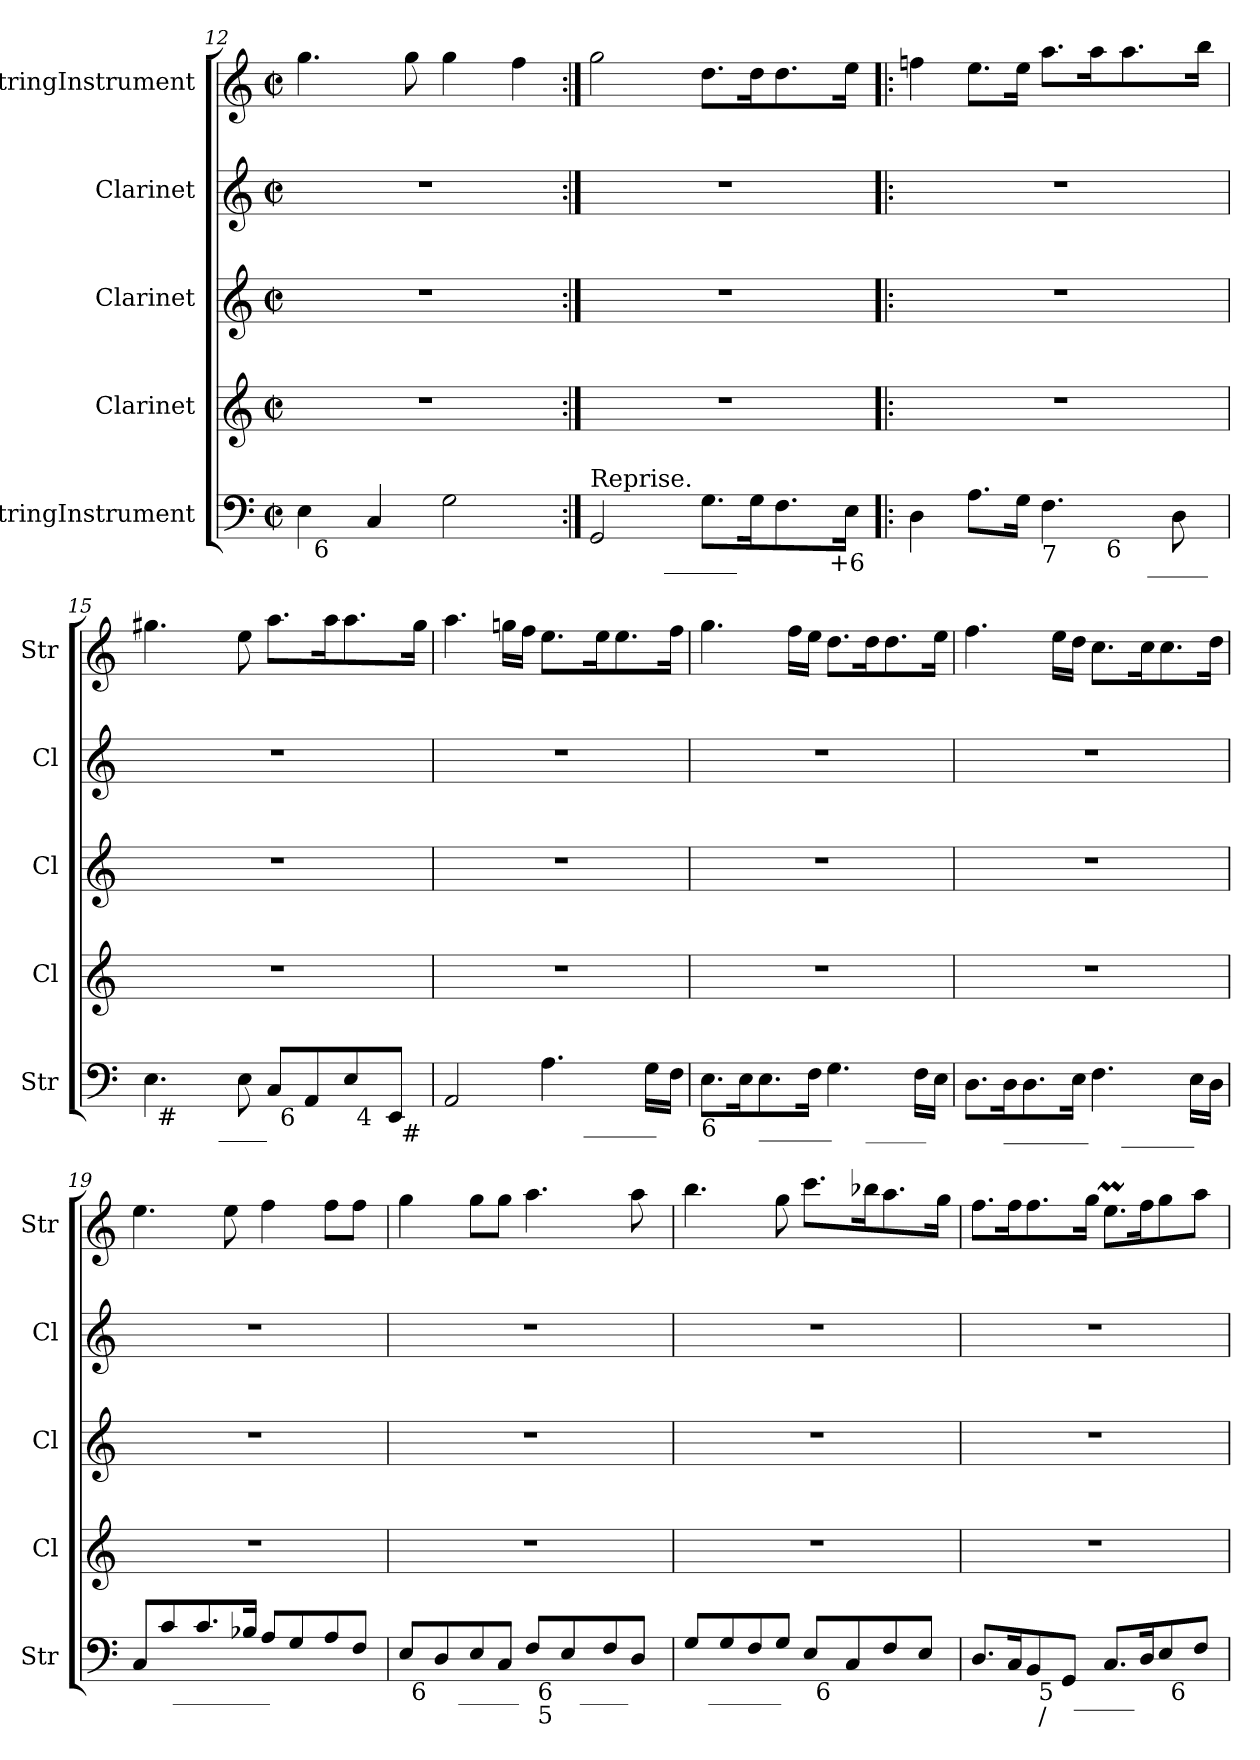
**kern	**kern	**kern	**kern	**kern
*part5	*part4	*part3	*part2	*part1
*staff5	*staff4	*staff3	*staff2	*staff1
*I"StringInstrument	*I"Clarinet	*I"Clarinet	*I"Clarinet	*I"StringInstrument
*I'Str	*I'Cl	*I'Cl	*I'Cl	*I'Str
*clefF4	*clefG2	*clefG2	*clefG2	*clefG2
*	*ITrd1c2	*ITrd1c2	*ITrd1c2	*
*k[]	*k[b-e-]	*k[b-e-]	*k[b-e-]	*k[]
*C:	*B-:	*B-:	*B-:	*C:
*M2/2	*M2/2	*M2/2	*M2/2	*M2/2
*met(c|)	*met(c|)	*met(c|)	*met(c|)	*met(c|)
=12	=12	=12	=12	=12
*^	*	*	*	*
4E\	32ryy	1r	1r	1r	4.gg\
!	!LO:TX:b:t=6	!	!	!	!
.	2ryy	.	.	.	.
4C/	.	.	.	.	.
.	.	.	.	.	8gg\
2G\	.	.	.	.	4gg\
.	4...ryy	.	.	.	.
.	.	.	.	.	4ff\
!!LO:LB:g=z
=13:|!	=13:|!	=13:|!	=13:|!	=13:|!	=13:|!
!LO:TX:a:t=Reprise.	!	!	!	!	!
*	*^	*	*	*	*
2GG/	4.ryy	2ryy	1r	1r	1r	2gg\
!	!LO:TX:b:t=______	!	!	!	!	!
.	2ryy	.	.	.	.	.
8.G\L	.	4ryy	.	.	.	8.dd\L
16G\k	.	.	.	.	.	16dd\k
8.F\	.	8ryy	.	.	.	8.dd\
.	8ryy	32ryy	.	.	.	.
!	!	!LO:TX:b:t=+6	!	!	!	!
.	.	16.ryy	.	.	.	.
16E\Jk	.	.	.	.	.	16ee\Jk
=14!|:	=14!|:	=14!|:	=14!|:	=14!|:	=14!|:	=14!|:
4D\	2ryy	2ryy	1r	1r	1r	4ffn\
8.A\L	.	.	.	.	.	8.ee\L
16G\Jk	.	.	.	.	.	16ee\Jk
!LO:TX:b:t=7	!	!	!	!	!	!
4.F\	8..ryy	4ryy	.	.	.	8.aa\L
.	.	.	.	.	.	16aa\k
!	!LO:TX:b:t=6	!	!	!	!	!
.	4ryy	.	.	.	.	.
.	.	16ryy	.	.	.	8.aa\
!	!	!LO:TX:b:t=_____	!	!	!	!
.	.	8.ryy	.	.	.	.
8D\	.	.	.	.	.	.
.	.	.	.	.	.	16bb\Jk
.	32ryy	.	.	.	.	.
=15	=15	=15	=15	=15	=15	=15
*	*^	*^	*	*	*	*
*	*	*	*	*	*	*	*	*
4.E\	32ryy	4ryy	2ryy	2ryy	1r	1r	1r	4.gg#X\
!	!LO:TX:b:t=#	!	!	!	!	!	!	!
.	2ryy	.	.	.	.	.	.	.
.	.	16ryy	.	.	.	.	.	.
!	!	!LO:TX:b:t=____	!	!	!	!	!	!
.	.	2ryy	.	.	.	.	.	.
8E\	.	.	.	.	.	.	.	8ee\
8C/L	.	.	4ryy	4ryy	.	.	.	8.aa\L
!	!LO:TX:b:t=6	!	!	!	!	!	!	!
.	4...ryy	.	.	.	.	.	.	.
8AA/	.	.	.	.	.	.	.	.
.	.	.	.	.	.	.	.	16aa\k
8E/	.	.	32ryy	8ryy	.	.	.	8.aa\
!	!	!	!LO:TX:b:t=4	!	!	!	!	!
.	.	.	8..ryy	.	.	.	.	.
.	.	8.ryy	.	.	.	.	.	.
8EE/J	.	.	.	32ryy	.	.	.	.
!	!	!	!	!LO:TX:b:t=#	!	!	!	!
.	.	.	.	16.ryy	.	.	.	.
.	.	.	.	.	.	.	.	16gg#\Jk
*	*v	*v	*v	*v	*	*	*	*
!!LO:LB:g=z
=16	=16	=16	=16	=16	=16
2AA/	2ryy	1r	1r	1r	4.aa\
.	.	.	.	.	16ggn\LL
.	.	.	.	.	16ff\JJ
4.A\	8ryy	.	.	.	8.ee\L
.	32ryy	.	.	.	.
!	!LO:TX:b:t=______	!	!	!	!
.	4ryy	.	.	.	.
.	.	.	.	.	16ee\k
.	.	.	.	.	8.ee\
16G\LL	.	.	.	.	.
.	16.ryy	.	.	.	.
16F\JJ	.	.	.	.	16ff\Jk
=17	=17	=17	=17	=17	=17
!LO:TX:b:t=6	!	!	!	!	!
8.E\L	2ryy	1r	1r	1r	4.gg\
16E\k	.	.	.	.	.
!LO:TX:b:t=______	!	!	!	!	!
8.E\	.	.	.	.	.
.	.	.	.	.	16ff\LL
16F\Jk	.	.	.	.	16ee\JJ
4.G\	8.ryy	.	.	.	8.dd\L
!	!LO:TX:b:t=_____	!	!	!	!
.	4ryy	.	.	.	16dd\k
.	.	.	.	.	8.dd\
16F\LL	.	.	.	.	.
16E\JJ	16ryy	.	.	.	16ee\Jk
=18	=18	=18	=18	=18	=18
8.D\L	2ryy	1r	1r	1r	4.ff\
!LO:TX:b:t=_______	!	!	!	!	!
16D\k	.	.	.	.	.
8.D\	.	.	.	.	.
.	.	.	.	.	16ee\LL
16E\Jk	.	.	.	.	16dd\JJ
4.F\	8ryy	.	.	.	8.cc\L
!	!LO:TX:b:t=______	!	!	!	!
.	4.ryy	.	.	.	.
.	.	.	.	.	16cc\k
.	.	.	.	.	8.cc\
16E\LL	.	.	.	.	.
16D\JJ	.	.	.	.	16dd\Jk
=19	=19	=19	=19	=19	=19
8C/L	8ryy	1r	1r	1r	4.ee\
8c/	32ryy	.	.	.	.
!	!LO:TX:b:t=________	!	!	!	!
.	2ryy	.	.	.	.
8.c/	.	.	.	.	.
.	.	.	.	.	8ee\
16B-X/Jk	.	.	.	.	.
8A/L	.	.	.	.	4ff\
8G/	.	.	.	.	.
.	4ryy	.	.	.	.
8A/	.	.	.	.	8ff\L
8F/J	.	.	.	.	8ff\J
.	16.ryy	.	.	.	.
!!LO:PB:g=z
=20	=20	=20	=20	=20	=20
*^	*^	*	*	*	*
8E/L	32ryy	8..ryy	2ryy	1r	1r	1r	4gg\
!	!LO:TX:b:t=6	!	!	!	!	!	!
.	2ryy	.	.	.	.	.	.
8D/	.	.	.	.	.	.	.
!	!	!LO:TX:b:t=_____	!	!	!	!	!
.	.	2ryy	.	.	.	.	.
8E/	.	.	.	.	.	.	8gg\L
8C/J	.	.	.	.	.	.	8gg\J
8F/L	.	.	8.ryy	.	.	.	4.aa\
!	!LO:TX:b:t=6\n5	!	!	!	!	!	!
.	4...ryy	.	.	.	.	.	.
8E/	.	.	.	.	.	.	.
!	!	!	!LO:TX:b:t=____	!	!	!	!
.	.	.	4ryy	.	.	.	.
.	.	4ryy	.	.	.	.	.
8F/	.	.	.	.	.	.	.
8D/J	.	.	.	.	.	.	8aa\
.	.	.	16ryy	.	.	.	.
.	.	32ryy	.	.	.	.	.
*	*	*v	*v	*	*	*	*
=21	=21	=21	=21	=21	=21	=21
8G/L	16.ryy	2ryy	1r	1r	1r	4.bb\
!	!LO:TX:b:t=______	!	!	!	!	!
.	2ryy	.	.	.	.	.
8G/	.	.	.	.	.	.
8F/	.	.	.	.	.	.
8G/J	.	.	.	.	.	8gg\
8E/L	.	32ryy	.	.	.	8.ccc\L
!	!	!LO:TX:b:t=6	!	!	!	!
.	.	4...ryy	.	.	.	.
.	4ryy	.	.	.	.	.
8C/	.	.	.	.	.	.
.	.	.	.	.	.	16bb-X\k
8F/	.	.	.	.	.	8.aa\
.	8ryy	.	.	.	.	.
8E/J	.	.	.	.	.	.
.	.	.	.	.	.	16gg\Jk
.	32ryy	.	.	.	.	.
=22	=22	=22	=22	=22	=22	=22
8.D/L	4ryy	4ryy	1r	1r	1r	8.ff\L
16C/k	.	.	.	.	.	16ff\k
8BB/	32ryy	8ryy	.	.	.	8.ff\
!	!LO:TX:b:t=5	!	!	!	!	!
!	!LO:TX:b:t=/	!	!	!	!	!
.	2ryy	.	.	.	.	.
8GG/J	.	32ryy	.	.	.	.
!	!	!LO:TX:b:t=_____	!	!	!	!
.	.	2ryy	.	.	.	.
.	.	.	.	.	.	16gg\Jk
8.C/L	.	.	.	.	.	8.eem\L
16D/k	.	.	.	.	.	16ff\k
8E/	.	.	.	.	.	8gg\
!	!LO:TX:b:t=6	!	!	!	!	!
.	8..ryy	.	.	.	.	.
8F/J	.	.	.	.	.	8aa\J
.	.	16.ryy	.	.	.	.
*v	*v	*v	*	*	*	*
=	=	=	=	=
*-	*-	*-	*-	*-
